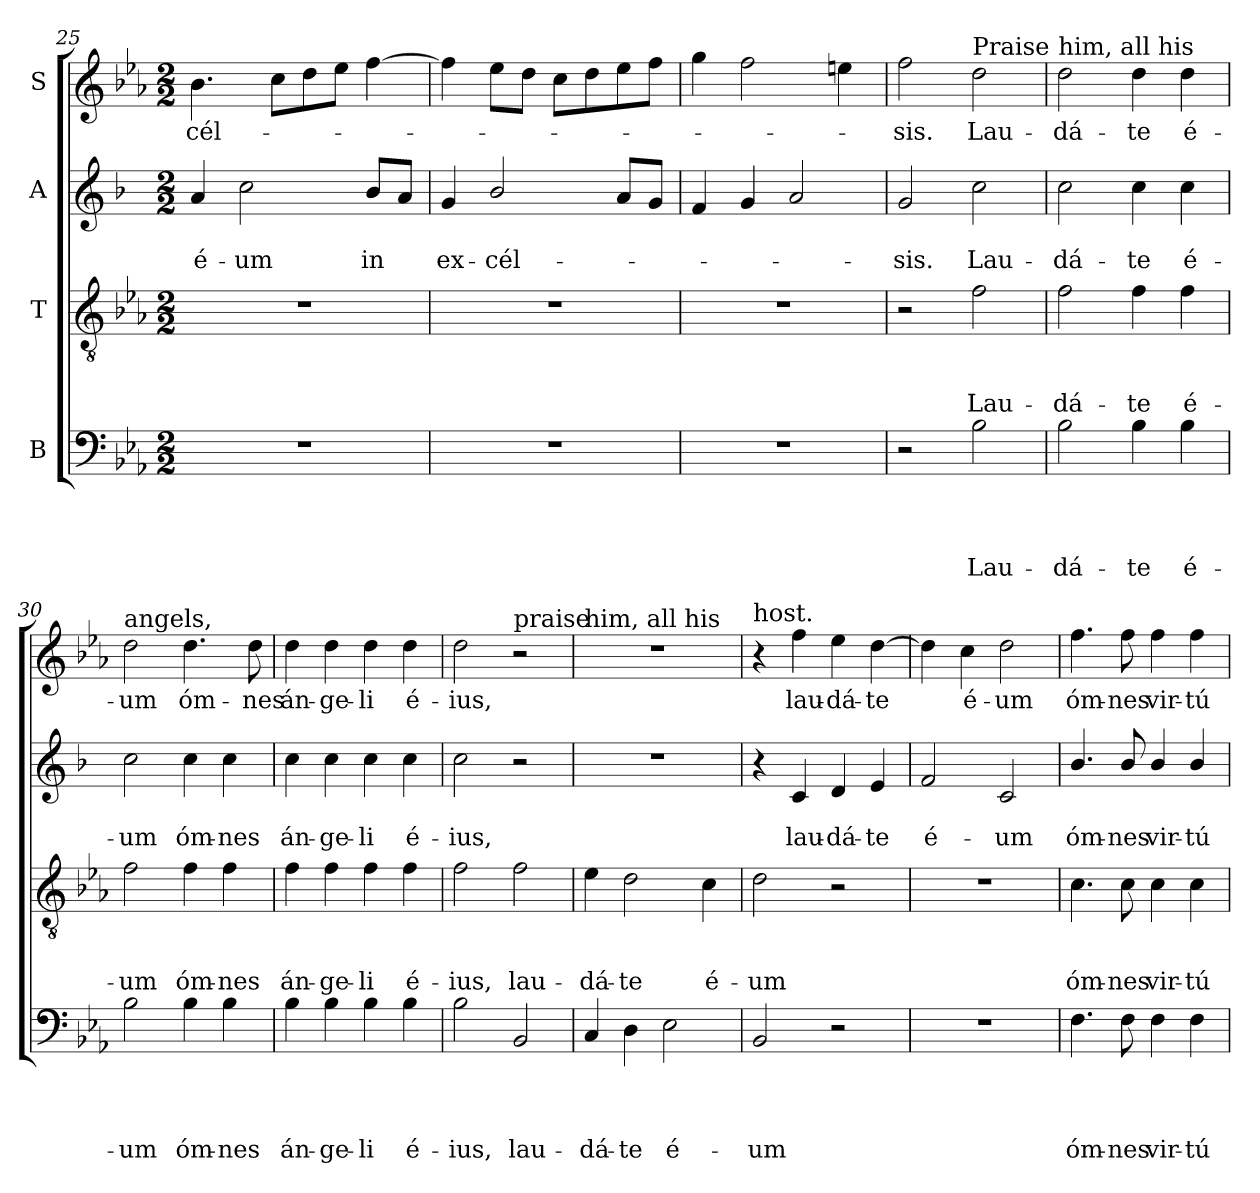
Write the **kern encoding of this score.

**kern	**text	**text	**text	**text	**kern	**text	**text	**text	**kern	**text	**text	**kern	**text
*part4	*part4	*part4	*part4	*part4	*part3	*part3	*part3	*part3	*part2	*part2	*part2	*part1	*part1
*staff4	*staff4	*staff4	*staff4	*staff4	*staff3	*staff3	*staff3	*staff3	*staff2	*staff2	*staff2	*staff1	*staff1
*I"B	*	*	*	*	*I"T	*	*	*	*I"A	*	*	*I"S	*
!!LO:PB:g=z
*clefF4	*	*	*	*	*clefGv2	*	*	*	*clefG2	*	*	*clefG2	*
*	*	*	*	*	*	*	*	*	*ITrd1c2	*	*	*	*
*k[b-e-a-]	*	*	*	*	*k[b-e-a-]	*	*	*	*k[b-e-a-]	*	*	*k[b-e-a-]	*
*E-:	*	*	*	*	*E-:	*	*	*	*E-:	*	*	*E-:	*
*M2/2	*	*	*	*	*M2/2	*	*	*	*M2/2	*	*	*M2/2	*
=25	=25	=25	=25	=25	=25	=25	=25	=25	=25	=25	=25	=25	=25
!	!	!	!	!	!	!	!	!	!	!	!LO:LY:b	!	!LO:LY:b
1r	.	.	.	.	1r	.	.	.	4g/	.	é-	4.b-\	-cél-
!	!	!	!	!	!	!	!	!	!	!	!LO:LY:b	!	!
.	.	.	.	.	.	.	.	.	2b-\	.	-um	.	.
.	.	.	.	.	.	.	.	.	.	.	.	8cc\L	.
.	.	.	.	.	.	.	.	.	.	.	.	8dd\	.
.	.	.	.	.	.	.	.	.	.	.	.	8ee-\J	.
!	!	!	!	!	!	!	!	!	!	!	!LO:LY:b	!	!
.	.	.	.	.	.	.	.	.	8a-/L	.	in	[4ff\	.
.	.	.	.	.	.	.	.	.	8g/J	.	.	.	.
=26	=26	=26	=26	=26	=26	=26	=26	=26	=26	=26	=26	=26	=26
!	!	!	!	!	!	!	!	!	!	!	!LO:LY:b	!	!
1r	.	.	.	.	1r	.	.	.	4f/	.	ex-	4ff\]	.
!	!	!	!	!	!	!	!	!	!	!	!LO:LY:b	!	!
.	.	.	.	.	.	.	.	.	2a-/	.	-cél-	8ee-\L	.
.	.	.	.	.	.	.	.	.	.	.	.	8dd\J	.
.	.	.	.	.	.	.	.	.	.	.	.	8cc\L	.
.	.	.	.	.	.	.	.	.	.	.	.	8dd\	.
.	.	.	.	.	.	.	.	.	8g/L	.	.	8ee-\	.
.	.	.	.	.	.	.	.	.	8f/J	.	.	8ff\J	.
=27	=27	=27	=27	=27	=27	=27	=27	=27	=27	=27	=27	=27	=27
1r	.	.	.	.	1r	.	.	.	4e-/	.	.	4gg\	.
.	.	.	.	.	.	.	.	.	4f/	.	.	2ff\	.
.	.	.	.	.	.	.	.	.	2g/	.	.	.	.
.	.	.	.	.	.	.	.	.	.	.	.	4ee\	.
=28	=28	=28	=28	=28	=28	=28	=28	=28	=28	=28	=28	=28	=28
!	!	!	!	!	!	!	!	!	!	!	!LO:LY:b	!	!LO:LY:b
2r	.	.	.	.	2r	.	.	.	2f/	.	-sis.	2ff\	-sis.
!	!	!	!	!	!	!	!	!	!	!	!	!LO:TX:a:t=Praise	!
!	!	!	!	!LO:LY:b	!	!	!	!LO:LY:b	!	!	!LO:LY:b	!	!LO:LY:b
2B-\	.	.	.	Lau-	2f\	.	.	Lau-	2b-\	.	Lau-	2dd\	Lau-
=29	=29	=29	=29	=29	=29	=29	=29	=29	=29	=29	=29	=29	=29
!	!	!	!	!	!	!	!	!	!	!	!	!LO:TX:a:t=him, all his	!
!	!	!	!	!LO:LY:b	!	!	!	!LO:LY:b	!	!	!LO:LY:b	!	!LO:LY:b
2B-\	.	.	.	-dá-	2f\	.	.	-dá-	2b-\	.	-dá-	2dd\	-dá-
!	!	!	!	!LO:LY:b	!	!	!	!LO:LY:b	!	!	!LO:LY:b	!	!LO:LY:b
4B-\	.	.	.	-te	4f\	.	.	-te	4b-\	.	-te	4dd\	-te
!	!	!	!	!LO:LY:b	!	!	!	!LO:LY:b	!	!	!LO:LY:b	!	!LO:LY:b
4B-\	.	.	.	é-	4f\	.	.	é-	4b-\	.	é-	4dd\	é-
=30	=30	=30	=30	=30	=30	=30	=30	=30	=30	=30	=30	=30	=30
!	!	!	!	!	!	!	!	!	!	!	!	!LO:TX:a:t=angels,	!
!	!	!	!	!LO:LY:b	!	!	!	!LO:LY:b	!	!	!LO:LY:b	!	!LO:LY:b
2B-\	.	.	.	-um	2f\	.	.	-um	2b-\	.	-um	2dd\	-um
!	!	!	!	!LO:LY:b	!	!	!	!LO:LY:b	!	!	!LO:LY:b	!	!LO:LY:b
4B-\	.	.	.	óm-	4f\	.	.	óm-	4b-\	.	óm-	4.dd\	óm-
!	!	!	!	!LO:LY:b	!	!	!	!LO:LY:b	!	!	!LO:LY:b	!	!
4B-\	.	.	.	-nes	4f\	.	.	-nes	4b-\	.	-nes	.	.
!	!	!	!	!	!	!	!	!	!	!	!	!	!LO:LY:b
.	.	.	.	.	.	.	.	.	.	.	.	8dd\	-nes
!!LO:LB:g=z
=31	=31	=31	=31	=31	=31	=31	=31	=31	=31	=31	=31	=31	=31
!	!	!	!	!LO:LY:b	!	!	!	!LO:LY:b	!	!	!LO:LY:b	!	!LO:LY:b
4B-\	.	.	.	án-	4f\	.	.	án-	4b-\	.	án-	4dd\	án-
!	!	!	!	!LO:LY:b	!	!	!	!LO:LY:b	!	!	!LO:LY:b	!	!LO:LY:b
4B-\	.	.	.	-ge-	4f\	.	.	-ge-	4b-\	.	-ge-	4dd\	-ge-
!	!	!	!	!LO:LY:b	!	!	!	!LO:LY:b	!	!	!LO:LY:b	!	!LO:LY:b
4B-\	.	.	.	-li	4f\	.	.	-li	4b-\	.	-li	4dd\	-li
!	!	!	!	!LO:LY:b	!	!	!	!LO:LY:b	!	!	!LO:LY:b	!	!LO:LY:b
4B-\	.	.	.	é-	4f\	.	.	é-	4b-\	.	é-	4dd\	é-
=32	=32	=32	=32	=32	=32	=32	=32	=32	=32	=32	=32	=32	=32
!	!	!	!	!LO:LY:b	!	!	!	!LO:LY:b	!	!	!LO:LY:b	!	!LO:LY:b
2B-\	.	.	.	-ius,	2f\	.	.	-ius,	2b-\	.	-ius,	2dd\	-ius,
!	!	!	!	!	!	!	!	!	!	!	!	!LO:TX:a:t=praise	!
!	!	!	!	!LO:LY:b	!	!	!	!LO:LY:b	!	!	!	!	!
2BB-/	.	.	.	lau-	2f\	.	.	lau-	2r	.	.	2r	.
=33	=33	=33	=33	=33	=33	=33	=33	=33	=33	=33	=33	=33	=33
!	!	!	!	!	!	!	!	!	!	!	!	!LO:TX:a:t=him, all his	!
!	!	!	!	!LO:LY:b	!	!	!	!LO:LY:b	!	!	!	!	!
4C/	.	.	.	-dá-	4e-\	.	.	-dá-	1r	.	.	1r	.
!	!	!	!	!LO:LY:b	!	!	!	!LO:LY:b	!	!	!	!	!
4D\	.	.	.	-te	2d\	.	.	-te	.	.	.	.	.
!	!	!	!	!LO:LY:b	!	!	!	!	!	!	!	!	!
2E-\	.	.	.	é-	.	.	.	.	.	.	.	.	.
!	!	!	!	!	!	!	!	!LO:LY:b	!	!	!	!	!
.	.	.	.	.	4c\	.	.	é-	.	.	.	.	.
=34	=34	=34	=34	=34	=34	=34	=34	=34	=34	=34	=34	=34	=34
!	!	!	!	!	!	!	!	!	!	!	!	!LO:TX:a:t=host.	!
!	!	!	!	!LO:LY:b	!	!	!	!LO:LY:b	!	!	!	!	!
2BB-/	.	.	.	-um	2d\	.	.	-um	4r	.	.	4r	.
!	!	!	!	!	!	!	!	!	!	!	!LO:LY:b	!	!LO:LY:b
.	.	.	.	.	.	.	.	.	4B-/	.	lau-	4ff\	lau-
!	!	!	!	!	!	!	!	!	!	!	!LO:LY:b	!	!LO:LY:b
2r	.	.	.	.	2r	.	.	.	4c/	.	-dá-	4ee-\	-dá-
!	!	!	!	!	!	!	!	!	!	!	!LO:LY:b	!	!LO:LY:b
.	.	.	.	.	.	.	.	.	4d/	.	-te	[4dd\	-te
=35	=35	=35	=35	=35	=35	=35	=35	=35	=35	=35	=35	=35	=35
!	!	!	!	!	!	!	!	!	!	!	!LO:LY:b	!	!
1r	.	.	.	.	1r	.	.	.	2e-/	.	é-	4dd\]	.
!	!	!	!	!	!	!	!	!	!	!	!	!	!LO:LY:b
.	.	.	.	.	.	.	.	.	.	.	.	4cc\	é-
!	!	!	!	!	!	!	!	!	!	!	!LO:LY:b	!	!LO:LY:b
.	.	.	.	.	.	.	.	.	2B-/	.	-um	2dd\	-um
=36	=36	=36	=36	=36	=36	=36	=36	=36	=36	=36	=36	=36	=36
!	!	!	!	!LO:LY:b	!	!	!	!LO:LY:b	!	!	!LO:LY:b	!	!LO:LY:b
4.F\	.	.	.	óm-	4.c\	.	.	óm-	4.a-/	.	óm-	4.ff\	óm-
!	!	!	!	!LO:LY:b	!	!	!	!LO:LY:b	!	!	!LO:LY:b	!	!LO:LY:b
8F\	.	.	.	-nes	8c\	.	.	-nes	8a-/	.	-nes	8ff\	-nes
!	!	!	!	!LO:LY:b	!	!	!	!LO:LY:b	!	!	!LO:LY:b	!	!LO:LY:b
4F\	.	.	.	vir-	4c\	.	.	vir-	4a-/	.	vir-	4ff\	vir-
!	!	!	!	!LO:LY:b	!	!	!	!LO:LY:b	!	!	!LO:LY:b	!	!LO:LY:b
4F\	.	.	.	-tú-	4c\	.	.	-tú-	4a-/	.	-tú-	4ff\	-tú-
=	=	=	=	=	=	=	=	=	=	=	=	=	=
*-	*-	*-	*-	*-	*-	*-	*-	*-	*-	*-	*-	*-	*-
